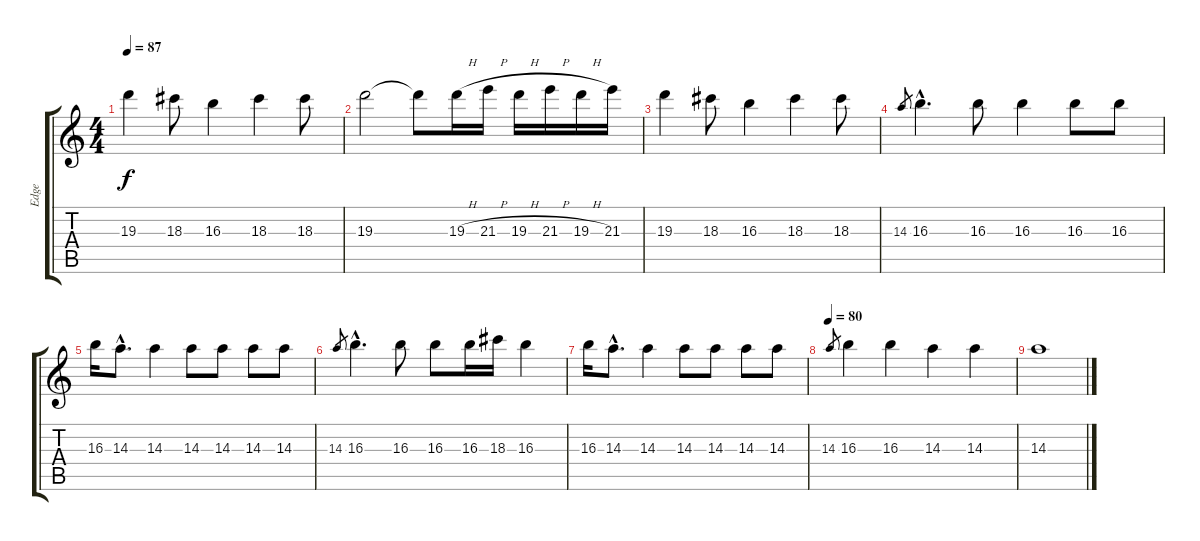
\track ("Edge" "Edge") {instrument acousticguitarsteel}
\staff {score tabs}
\tuning (E4 B3 G3 D3 A2 E2) {hide}
\ts (4 4)
\tempo 87
\clef g2
\ks c
19.3.4{dy f} 18.3.8 16.3.4 18.3.4 18.3.8 |
19.3.2 19.3{t}.8 19.3{h}.16 21.3{h}.16 19.3{h}.16 21.3{h}.16 19.3{h}.16 21.3.16 |
19.3.4 18.3.8 16.3.4 18.3.4 18.3.8 |
14.3.8{gr} 16.3{hac}.4{d} 16.3.8 16.3.4 16.3.8 16.3.8 |
16.3.16 14.3{hac}.8{d} 14.3.4 14.3.8 14.3.8 14.3.8 14.3.8 |
14.3.8{gr} 16.3{hac}.4{d} 16.3.8 16.3.8 16.3.16 18.3.16 16.3.4 |
16.3.16 14.3{hac}.8{d} 14.3.4 14.3.8 14.3.8 14.3.8 14.3.8 |
\tempo 80
14.3.8{gr} 16.3.4 16.3.4 14.3.4 14.3.4 |
14.3.1
